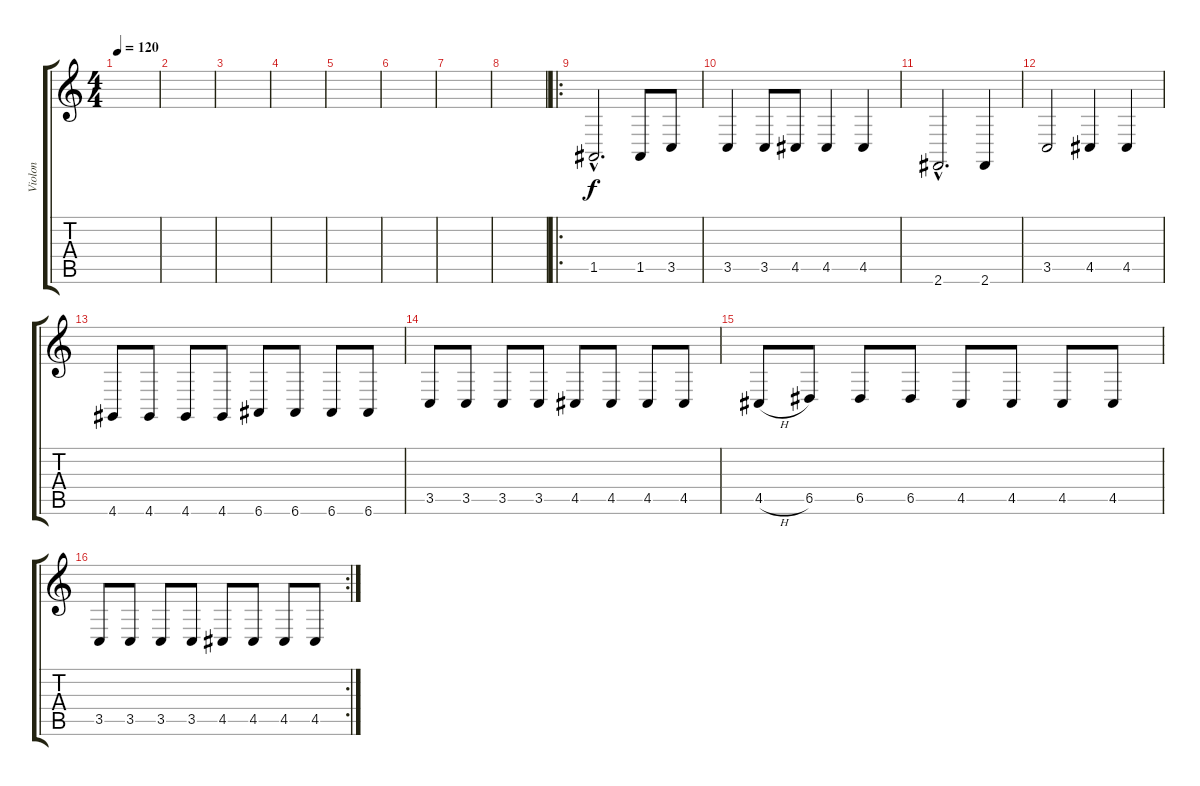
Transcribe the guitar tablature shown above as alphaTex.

\track ("Violon" "Violon") {instrument violin}
\staff {score tabs}
\tuning (E4 B3 G3 D3 A2 E2) {hide}
\ts (4 4)
\tempo 120
\clef g2
\ks c
|
|
|
|
|
|
|
|
\ro
1.5{hac}.2{d} 1.5.8 3.5.8 |
3.5.4 3.5.8 4.5.8 4.5.4 4.5.4 |
2.6{hac}.2{d} 2.6.4 |
3.5.2 4.5.4 4.5.4 |
4.6.8 4.6.8 4.6.8 4.6.8 6.6.8 6.6.8 6.6.8 6.6.8 |
3.5.8 3.5.8 3.5.8 3.5.8 4.5.8 4.5.8 4.5.8 4.5.8 |
4.5{h}.8 6.5.8 6.5.8 6.5.8 4.5.8 4.5.8 4.5.8 4.5.8 |
\rc 2
3.5.8 3.5.8 3.5.8 3.5.8 4.5.8 4.5.8 4.5.8 4.5.8
